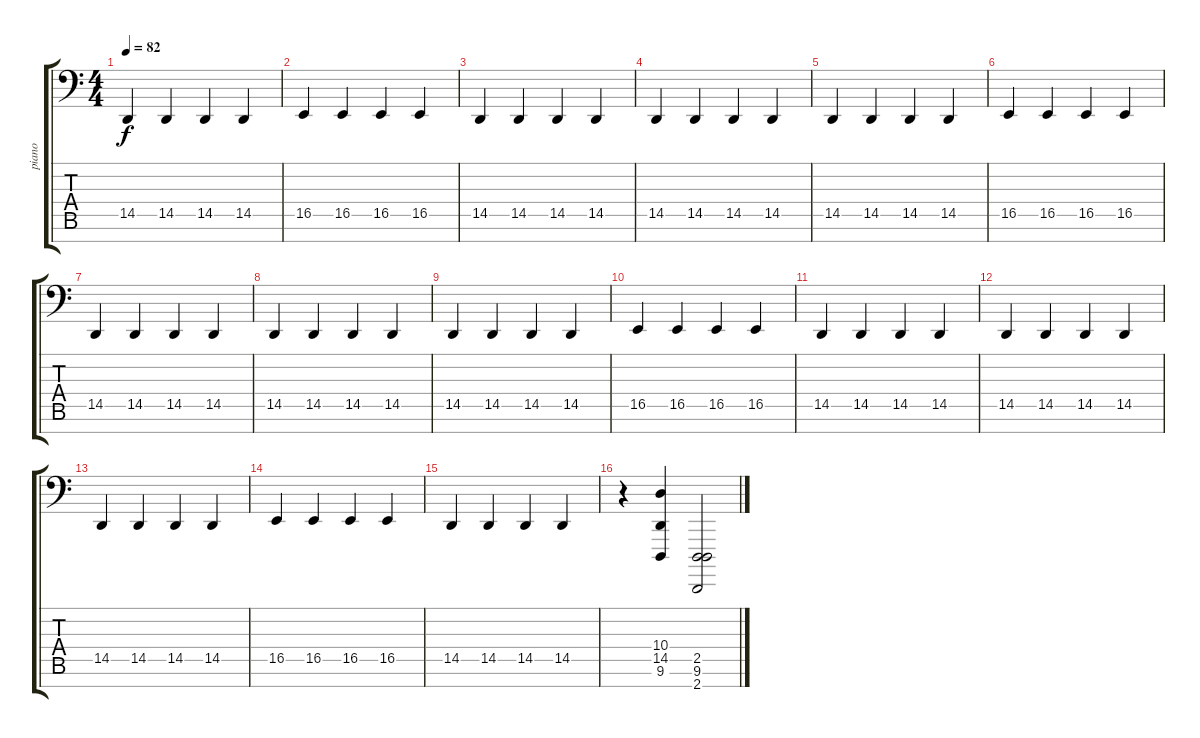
\track ("piano" "piano") {instrument acousticgrandpiano}
\staff {score tabs}
\tuning (D3 F2 F2 E2 C1 F0 C0) {hide}
\ts (4 4)
\tempo 82
\clef f4
\ks c
14.5.4{dy f} 14.5.4 14.5.4 14.5.4 |
16.5.4 16.5.4 16.5.4 16.5.4 |
14.5.4 14.5.4 14.5.4 14.5.4 |
14.5.4 14.5.4 14.5.4 14.5.4 |
14.5.4 14.5.4 14.5.4 14.5.4 |
16.5.4 16.5.4 16.5.4 16.5.4 |
14.5.4 14.5.4 14.5.4 14.5.4 |
14.5.4 14.5.4 14.5.4 14.5.4 |
14.5.4 14.5.4 14.5.4 14.5.4 |
16.5.4 16.5.4 16.5.4 16.5.4 |
14.5.4 14.5.4 14.5.4 14.5.4 |
14.5.4 14.5.4 14.5.4 14.5.4 |
14.5.4 14.5.4 14.5.4 14.5.4 |
16.5.4 16.5.4 16.5.4 16.5.4 |
14.5.4 14.5.4 14.5.4 14.5.4 |
r.4 (10.4 14.5 9.6).4 (2.5 9.6 2.7).2
